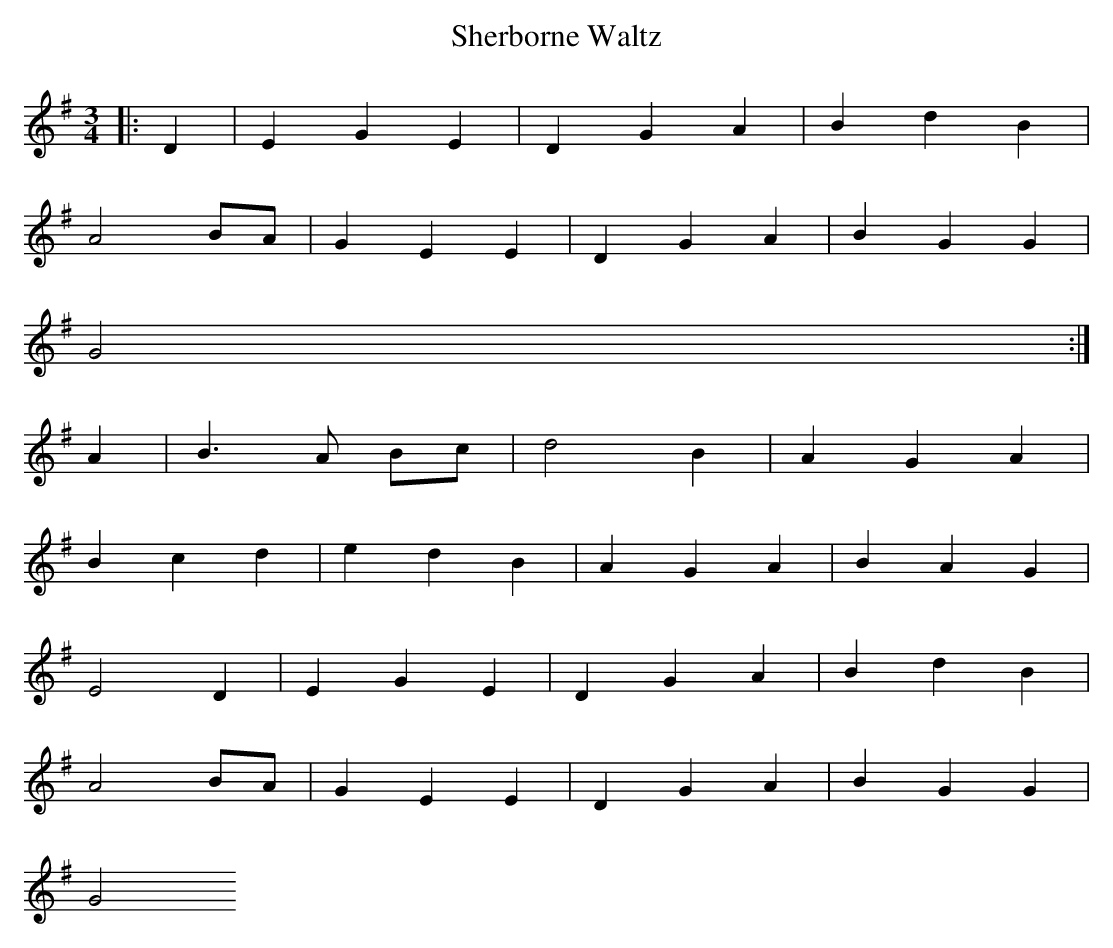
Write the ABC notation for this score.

X:1
T:Sherborne Waltz
M:3/4
L:1/8
K:G
|:D2|E2G2E2|D2G2A2|B2d2B2|
A4BA|G2E2E2|D2G2A2|B2G2G2|
G4:|
A2|B3A Bc|d4B2|A2G2A2|
B2c2d2|e2d2B2|A2G2A2|B2A2G2|
E4D2|E2G2E2|D2G2A2|B2d2B2|
A4BA|G2E2E2|D2G2A2|B2G2G2|
G4
